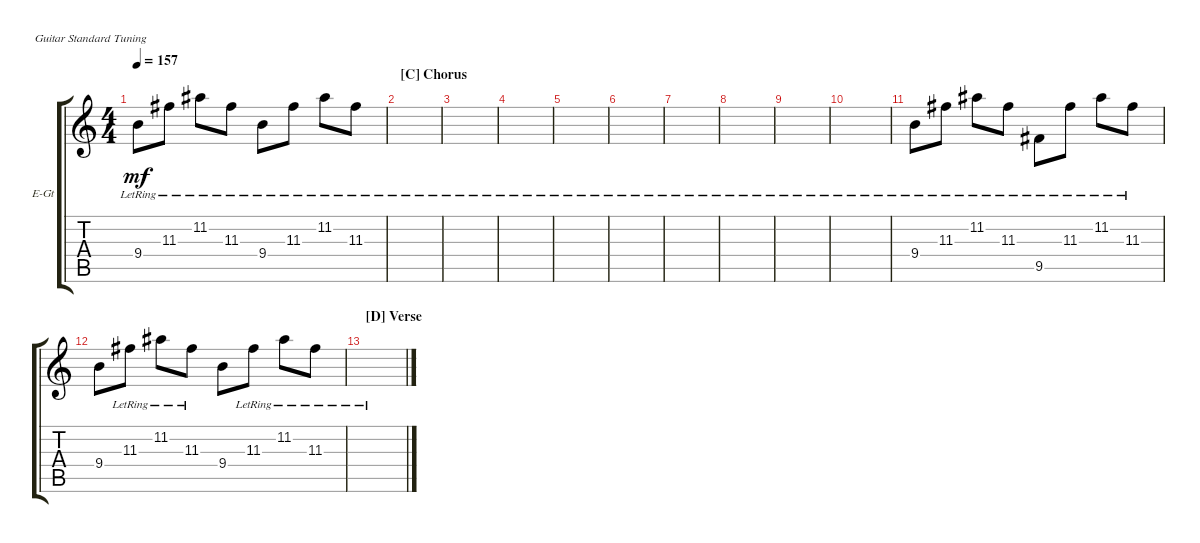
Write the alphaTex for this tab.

\defaultSystemsLayout 4
\bracketExtendMode groupsimilarinstruments
\firstSystemTrackNameOrientation horizontal
\otherSystemsTrackNameOrientation horizontal
\track ("Electric Guitar" "E-Gt") {instrument electricguitarclean}
\staff {score tabs}
\tuning (E4 B3 G3 D3 A2 E2)
\ts (4 4)
\tempo 157
\clef g2
\ks c
9.4{lr}.8{dy mf} 11.3{lr}.8 11.2{lr}.8 11.3{lr}.8 9.4{lr}.8 11.3{lr}.8 11.2{lr}.8 11.3{lr}.8 |
\section ("C" "Chorus")
|
|
|
|
|
|
|
|
|
9.4{lr}.8 11.3{lr}.8 11.2{lr}.8 11.3{lr}.8 9.5{lr}.8 11.3{lr}.8 11.2{lr}.8 11.3{lr}.8 |
9.4.8 11.3{lr}.8 11.2{lr}.8 11.3{lr}.8 9.4.8 11.3{lr}.8 11.2{lr}.8 11.3{lr}.8 |
\section ("D" "Verse")
